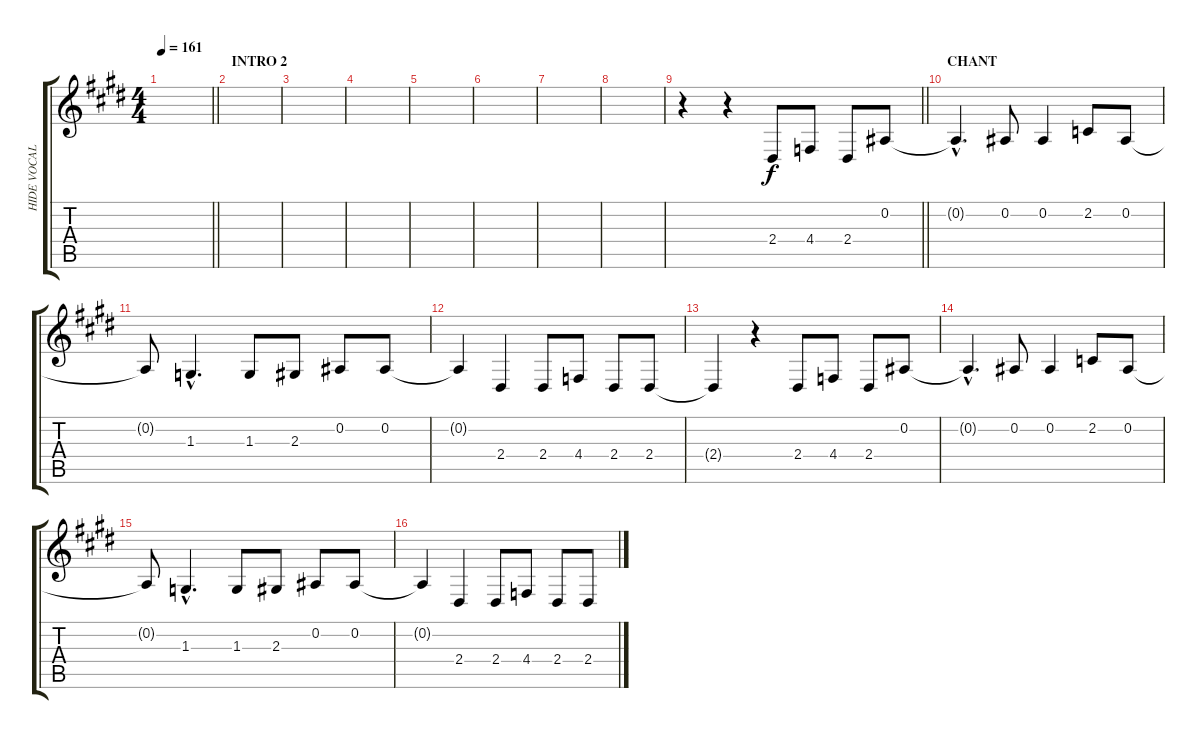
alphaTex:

\track ("HIDE VOCAL" "HIDE VOCAL") {instrument oboe}
\staff {score tabs}
\tuning (Eb4 Bb3 Gb3 Db3 Ab2 Eb2) {hide}
\ts (4 4)
\tempo 161
\clef g2
\barLineRight lightlight
\ks e
|
\section ("" "INTRO 2")
|
|
|
|
|
|
|
\barLineRight lightlight
r.4 r.4 2.4.8 4.4.8 2.4.8 0.2.8 |
\section ("" "CHANT")
0.2{hac t}.4{d} 0.2.8 0.2.4 2.2.8 0.2.8 |
0.2{t}.8 1.3{hac}.4{d} 1.3.8 2.3.8 0.2.8 0.2.8 |
0.2{t}.4 2.4.4 2.4.8 4.4.8 2.4.8 2.4.8 |
2.4{t}.4 r.4 2.4.8 4.4.8 2.4.8 0.2.8 |
0.2{hac t}.4{d} 0.2.8 0.2.4 2.2.8 0.2.8 |
0.2{t}.8 1.3{hac}.4{d} 1.3.8 2.3.8 0.2.8 0.2.8 |
0.2{t}.4 2.4.4 2.4.8 4.4.8 2.4.8 2.4.8
